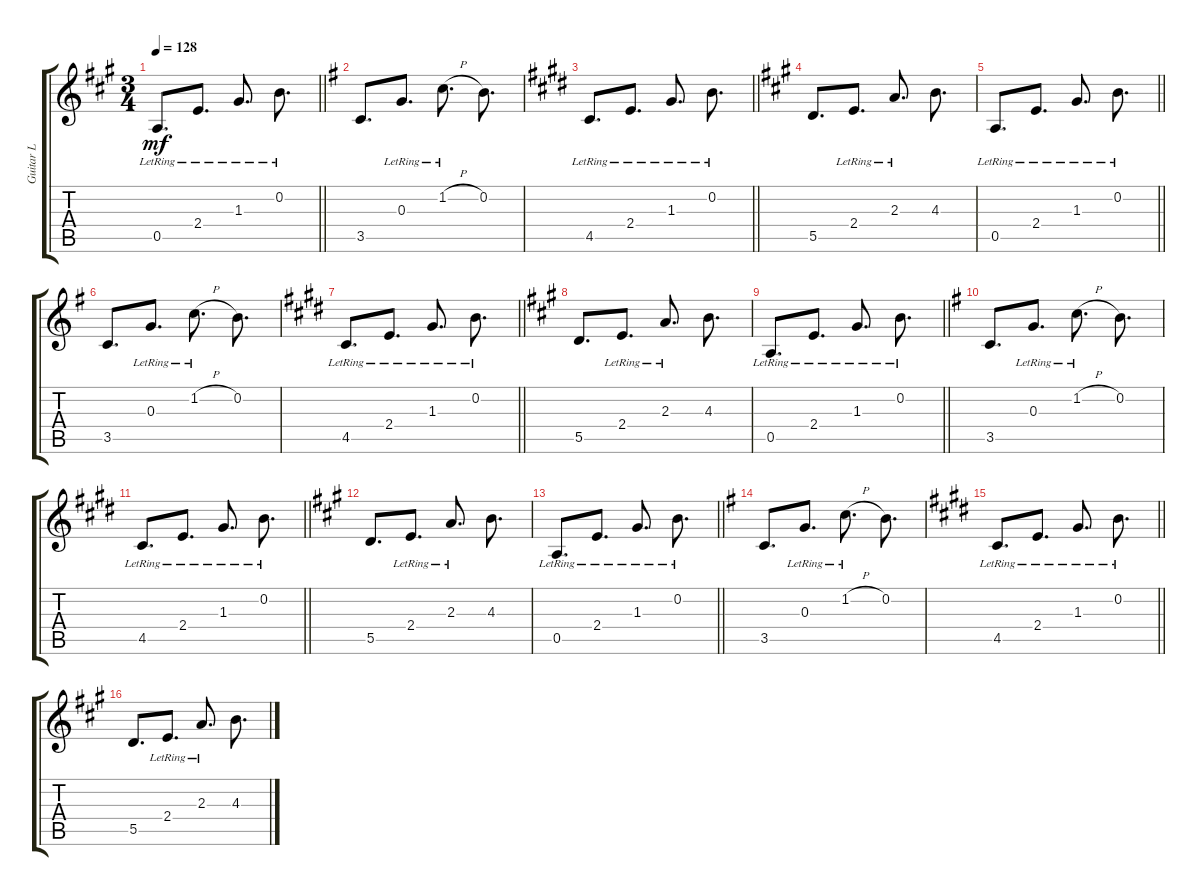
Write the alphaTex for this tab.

\track ("Guitar L" "Guitar L") {instrument distortionguitar}
\staff {score tabs}
\tuning (E4 B3 G3 D3 A2 D2) {hide}
\ts (3 4)
\tempo 128
\clef g2
\barLineRight lightlight
\ks a
0.5{lr}.8{d dy mf} 2.4{lr}.8{d} 1.3{lr}.8{d} 0.2{lr}.8{d} |
\ks g
3.5.8{d} 0.3{lr}.8{d} 1.2{h lr}.8{d} 0.2.8{d} |
\barLineRight lightlight
\ks e
4.5{lr}.8{d} 2.4{lr}.8{d} 1.3{lr}.8{d} 0.2{lr}.8{d} |
\ks a
5.5.8{d} 2.4{lr}.8{d} 2.3{lr}.8{d} 4.3.8{d} |
\barLineRight lightlight
0.5{lr}.8{d} 2.4{lr}.8{d} 1.3{lr}.8{d} 0.2{lr}.8{d} |
\ks g
3.5.8{d} 0.3{lr}.8{d} 1.2{h lr}.8{d} 0.2.8{d} |
\barLineRight lightlight
\ks e
4.5{lr}.8{d} 2.4{lr}.8{d} 1.3{lr}.8{d} 0.2{lr}.8{d} |
\ks a
5.5.8{d} 2.4{lr}.8{d} 2.3{lr}.8{d} 4.3.8{d} |
\barLineRight lightlight
0.5{lr}.8{d} 2.4{lr}.8{d} 1.3{lr}.8{d} 0.2{lr}.8{d} |
\ks g
3.5.8{d} 0.3{lr}.8{d} 1.2{h lr}.8{d} 0.2.8{d} |
\barLineRight lightlight
\ks e
4.5{lr}.8{d} 2.4{lr}.8{d} 1.3{lr}.8{d} 0.2{lr}.8{d} |
\ks a
5.5.8{d} 2.4{lr}.8{d} 2.3{lr}.8{d} 4.3.8{d} |
\barLineRight lightlight
0.5{lr}.8{d} 2.4{lr}.8{d} 1.3{lr}.8{d} 0.2{lr}.8{d} |
\ks g
3.5.8{d} 0.3{lr}.8{d} 1.2{h lr}.8{d} 0.2.8{d} |
\barLineRight lightlight
\ks e
4.5{lr}.8{d} 2.4{lr}.8{d} 1.3{lr}.8{d} 0.2{lr}.8{d} |
\ks a
5.5.8{d} 2.4{lr}.8{d} 2.3{lr}.8{d} 4.3.8{d}
